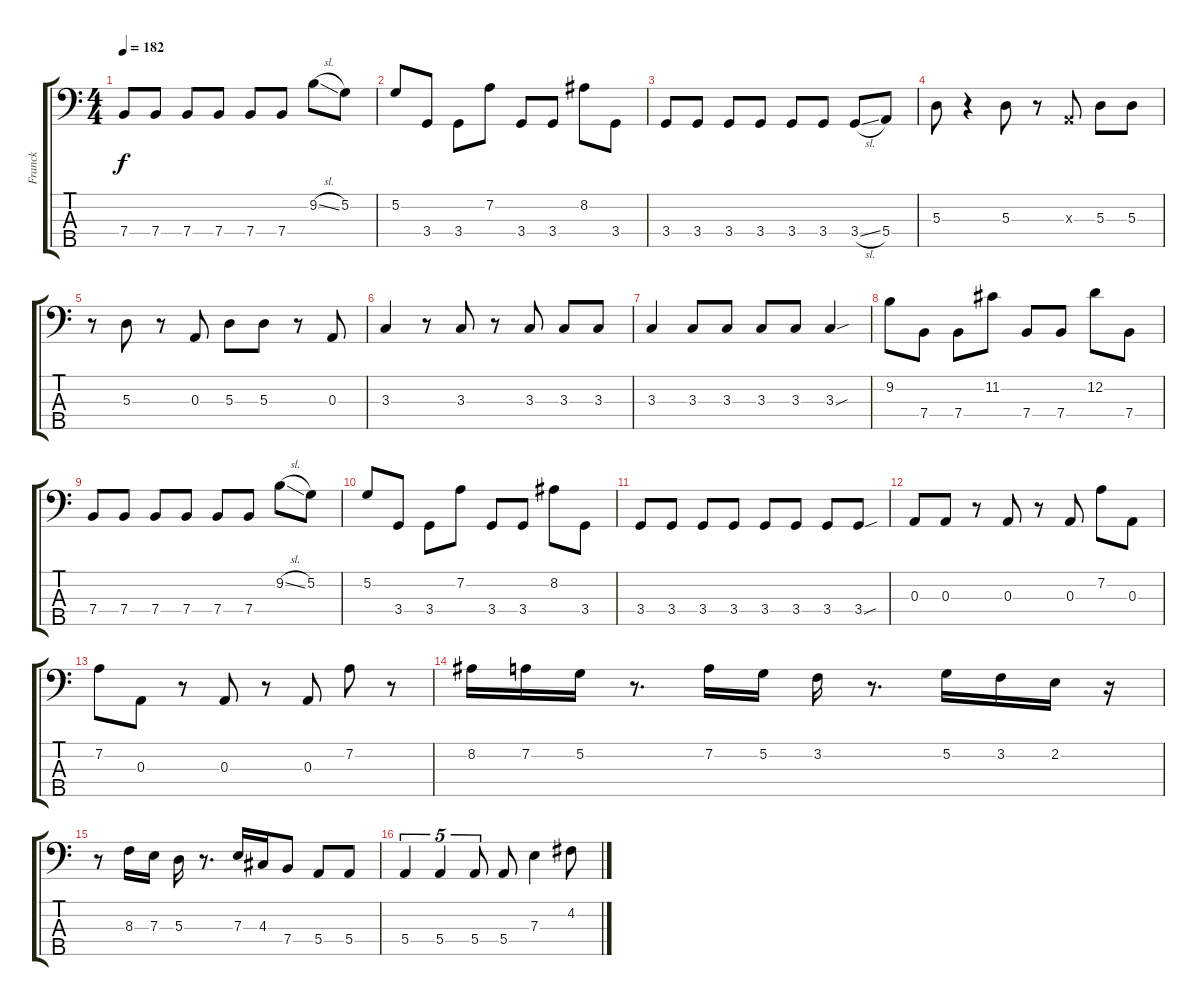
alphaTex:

\track ("Franck" "Franck") {instrument electricbassfinger}
\staff {score tabs}
\tuning (G2 D2 A1 E1 B0) {hide}
\ts (4 4)
\tempo 182
\clef f4
\ks c
7.4.8{dy f} 7.4.8 7.4.8 7.4.8 7.4.8 7.4.8 9.2{sl}.8 5.2.8 |
5.2.8 3.4.8 3.4.8 7.2.8 3.4.8 3.4.8 8.2.8 3.4.8 |
3.4.8 3.4.8 3.4.8 3.4.8 3.4.8 3.4.8 3.4{sl}.8 5.4.8 |
5.3.8 r.4 5.3.8 r.8 0.3{x}.8 5.3.8 5.3.8 |
r.8 5.3.8 r.8 0.3.8 5.3.8 5.3.8 r.8 0.3.8 |
3.3.4 r.8 3.3.8 r.8 3.3.8 3.3.8 3.3.8 |
3.3.4 3.3.8 3.3.8 3.3.8 3.3.8 3.3{sou}.4 |
9.2.8 7.4.8 7.4.8 11.2.8 7.4.8 7.4.8 12.2.8 7.4.8 |
7.4.8 7.4.8 7.4.8 7.4.8 7.4.8 7.4.8 9.2{sl}.8 5.2.8 |
5.2.8 3.4.8 3.4.8 7.2.8 3.4.8 3.4.8 8.2.8 3.4.8 |
3.4.8 3.4.8 3.4.8 3.4.8 3.4.8 3.4.8 3.4.8 3.4{sou}.8 |
0.3.8 0.3.8 r.8 0.3.8 r.8 0.3.8 7.2.8 0.3.8 |
7.2.8 0.3.8 r.8 0.3.8 r.8 0.3.8 7.2.8 r.8 |
8.2.16 7.2.16 5.2.16 r.8{d} 7.2.16 5.2.16 3.2.16 r.8{d} 5.2.16 3.2.16 2.2.16 r.16 |
r.8 8.3.16 7.3.16 5.3.16 r.8{d} 7.3.16 4.3.16 7.4.8 5.4.8 5.4.8 |
5.4.4{tu (5 4)} 5.4.4{tu (5 4)} 5.4.8{tu (5 4)} 5.4.8 7.3.4 4.2.8
